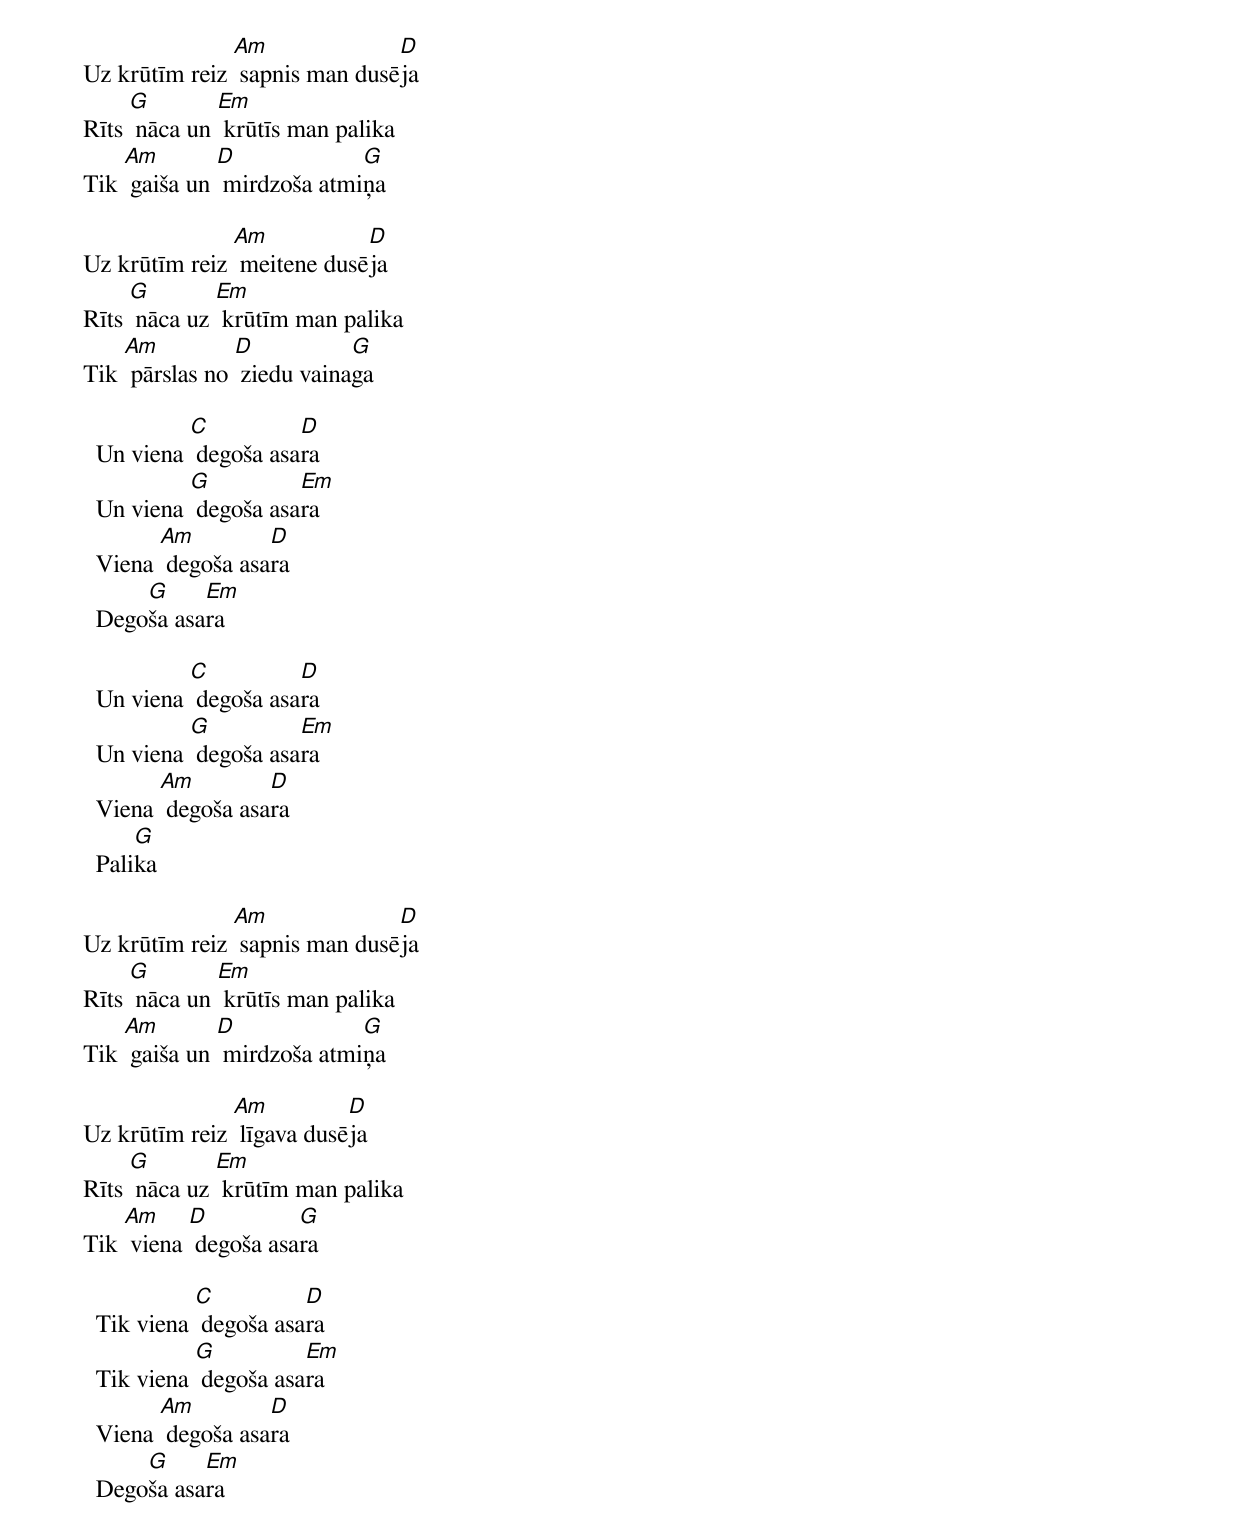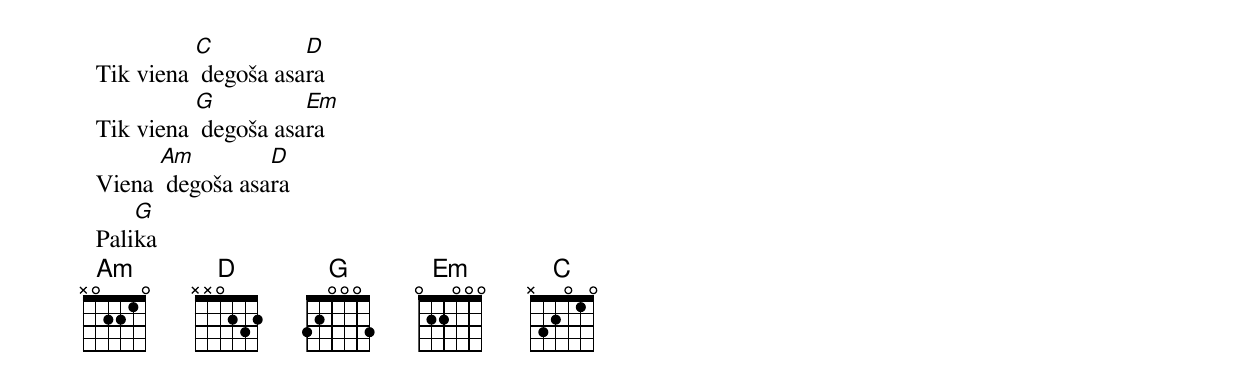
Uz krūtīm reiz [Am] sapnis man dusē[D]ja
Rīts [G] nāca un [Em] krūtīs man palika
Tik [Am] gaiša un [D] mirdzoša atmi[G]ņa

Uz krūtīm reiz [Am] meitene dusē[D]ja
Rīts [G] nāca uz [Em] krūtīm man palika
Tik [Am] pārslas no [D] ziedu vaina[G]ga

  Un viena [C] degoša asa[D]ra
  Un viena [G] degoša asa[Em]ra
  Viena [Am] degoša asa[D]ra
  Dego[G]ša asa[Em]ra

  Un viena [C] degoša asa[D]ra
  Un viena [G] degoša asa[Em]ra
  Viena [Am] degoša asa[D]ra
  Pali[G]ka

Uz krūtīm reiz [Am] sapnis man dusē[D]ja
Rīts [G] nāca un [Em] krūtīs man palika
Tik [Am] gaiša un [D] mirdzoša atmi[G]ņa

Uz krūtīm reiz [Am] līgava dusē[D]ja
Rīts [G] nāca uz [Em] krūtīm man palika
Tik [Am] viena [D] degoša asa[G]ra

  Tik viena [C] degoša asa[D]ra
  Tik viena [G] degoša asa[Em]ra
  Viena [Am] degoša asa[D]ra
  Dego[G]ša asa[Em]ra

  Tik viena [C] degoša asa[D]ra
  Tik viena [G] degoša asa[Em]ra
  Viena [Am] degoša asa[D]ra
  Pali[G]ka
